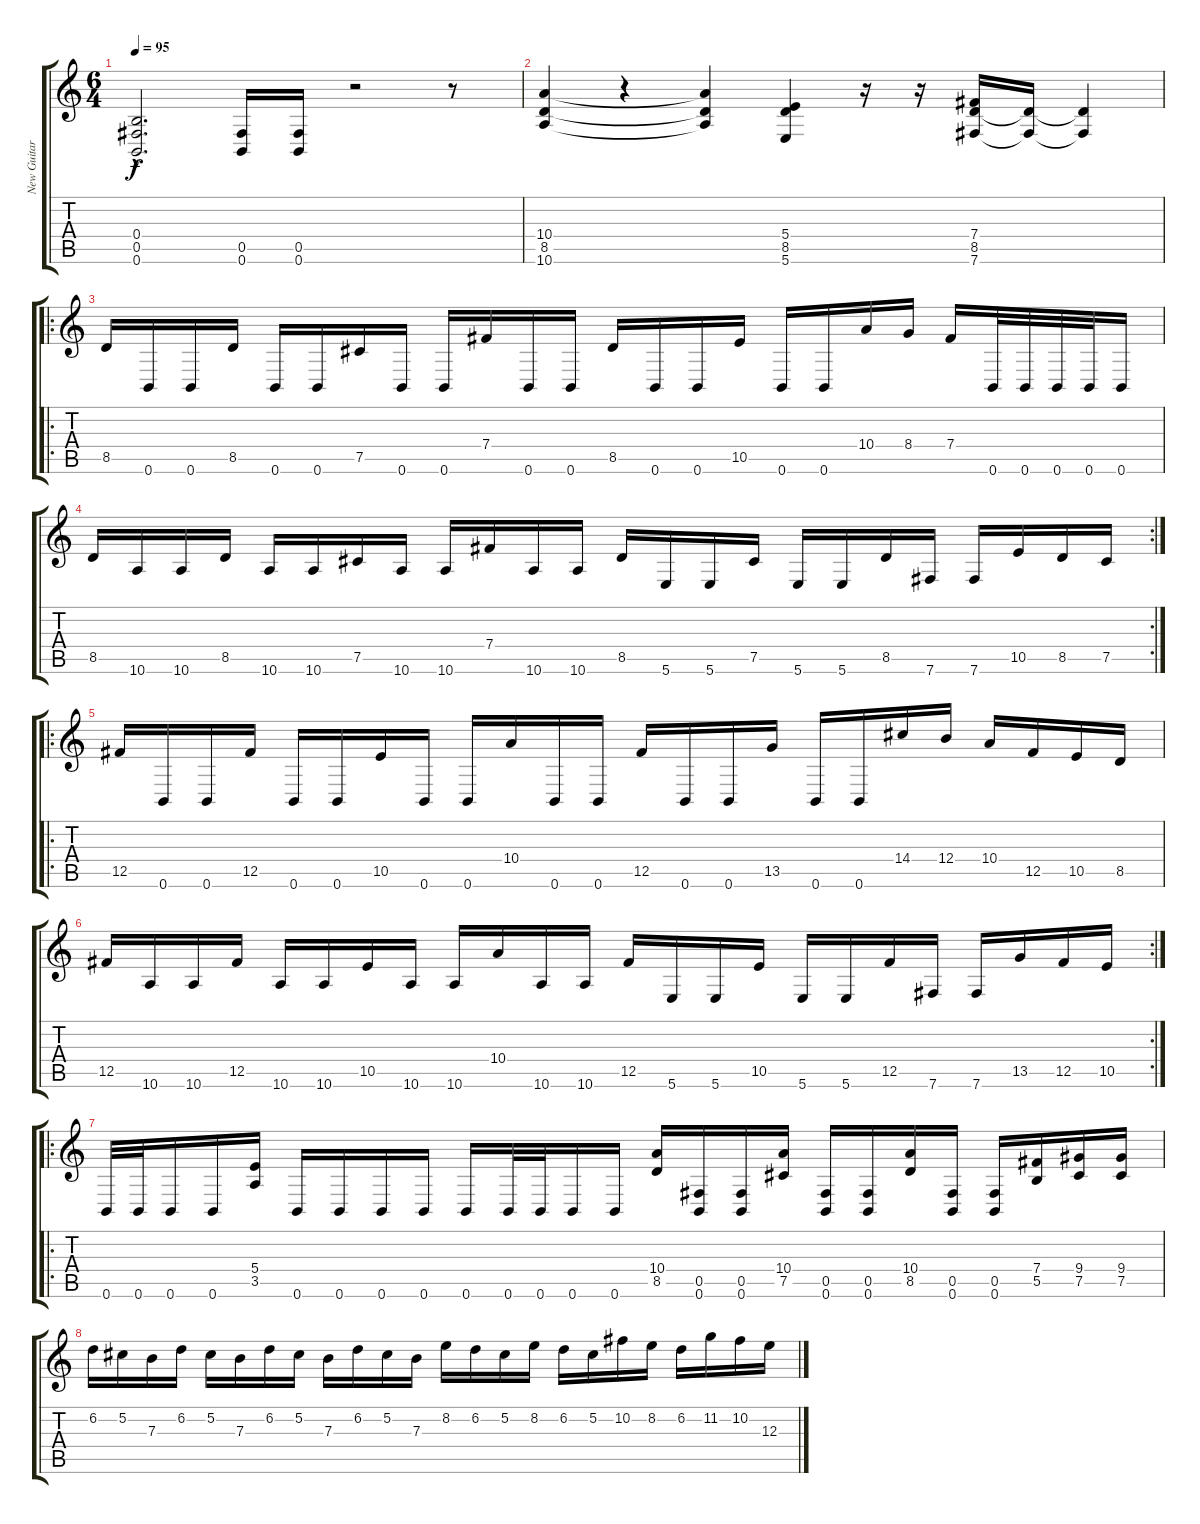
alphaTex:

\track ("New Guitar" "New Guitar") {instrument overdrivenguitar}
\staff {score tabs}
\tuning (Db4 Ab3 E3 B2 Gb2 B1) {hide}
\ts (6 4)
\tempo 95
\clef g2
\ks c
(0.4{hac} 0.5{hac} 0.6{hac}).2{d dy f instrument overdrivenguitar} (0.5 0.6).16 (0.5 0.6).16 r.2 r.8 |
(10.4 8.5 10.6).4 r.4 (10.4{t} 8.5{t} 10.6{t}).4 (5.4 8.5 5.6).4 r.16 r.16 (7.4 8.5 7.6).16 (8.5{t} 7.6{t}).16 (8.5{t} 7.6{t}).4 |
\ro
8.5.16 0.6.16 0.6.16 8.5.16 0.6.16 0.6.16 7.5.16 0.6.16 0.6.16 7.4.16 0.6.16 0.6.16 8.5.16 0.6.16 0.6.16 10.5.16 0.6.16 0.6.16 10.4.16 8.4.16 7.4.16 0.6.32 0.6.32 0.6.32 0.6.32 0.6.16 |
\rc 2
8.5.16 10.6.16 10.6.16 8.5.16 10.6.16 10.6.16 7.5.16 10.6.16 10.6.16 7.4.16 10.6.16 10.6.16 8.5.16 5.6.16 5.6.16 7.5.16 5.6.16 5.6.16 8.5.16 7.6.16 7.6.16 10.5.16 8.5.16 7.5.16 |
\ro
12.5.16 0.6.16 0.6.16 12.5.16 0.6.16 0.6.16 10.5.16 0.6.16 0.6.16 10.4.16 0.6.16 0.6.16 12.5.16 0.6.16 0.6.16 13.5.16 0.6.16 0.6.16 14.4.16 12.4.16 10.4.16 12.5.16 10.5.16 8.5.16 |
\rc 2
12.5.16 10.6.16 10.6.16 12.5.16 10.6.16 10.6.16 10.5.16 10.6.16 10.6.16 10.4.16 10.6.16 10.6.16 12.5.16 5.6.16 5.6.16 10.5.16 5.6.16 5.6.16 12.5.16 7.6.16 7.6.16 13.5.16 12.5.16 10.5.16 |
\ro
0.6.32 0.6.32 0.6.16 0.6.16 (5.4 3.5).16 0.6.16 0.6.16 0.6.16 0.6.16 0.6.16 0.6.32 0.6.32 0.6.16 0.6.16 (10.4 8.5).16 (0.5 0.6).16 (0.5 0.6).16 (10.4 7.5).16 (0.5 0.6).16 (0.5 0.6).16 (10.4 8.5).16 (0.5 0.6).16 (0.5 0.6).16 (7.4 5.5).16 (9.4 7.5).16 (9.4 7.5).16 |
6.2.16 5.2.16 7.3.16 6.2.16 5.2.16 7.3.16 6.2.16 5.2.16 7.3.16 6.2.16 5.2.16 7.3.16 8.2.16 6.2.16 5.2.16 8.2.16 6.2.16 5.2.16 10.2.16 8.2.16 6.2.16 11.2.16 10.2.16 12.3.16
